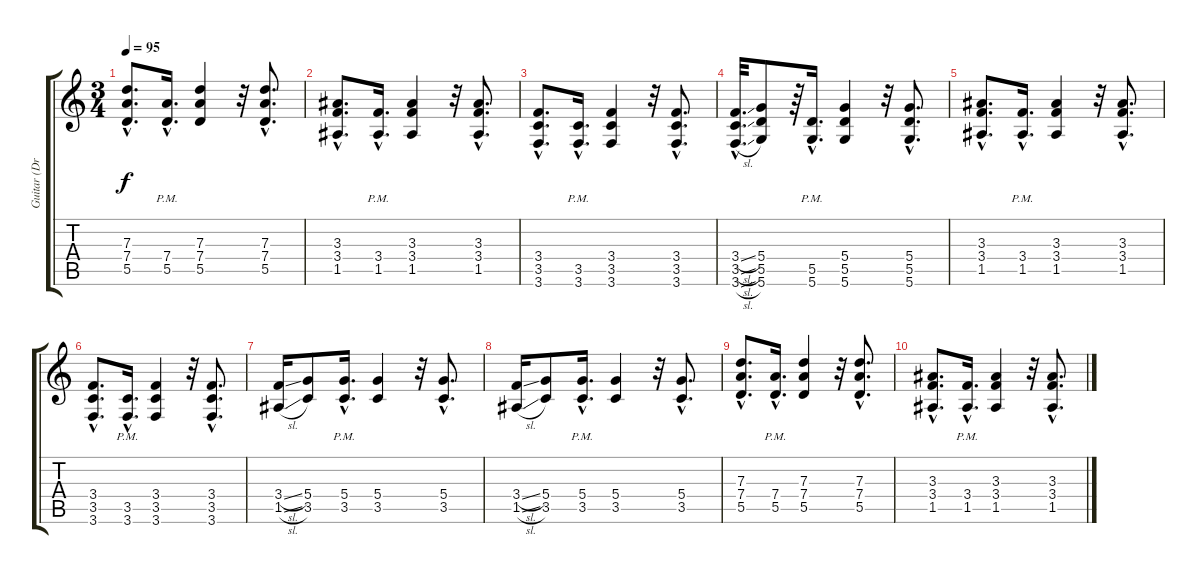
\track ("Guitar (Dropped D)" "Guitar (Dr") {instrument overdrivenguitar}
\staff {score tabs}
\tuning (E4 B3 G3 D3 A2 D2) {hide}
\ts (3 4)
\tempo 95
\clef g2
\ks c
(7.3{hac} 7.4{hac} 5.5{hac}).8{d dy f} (7.4{hac pm} 5.5{hac pm}).16{d} (7.3 7.4 5.5).4 r.32 (7.3{hac} 7.4{hac} 5.5{hac}).8{d} |
(3.3{hac} 3.4{hac} 1.5{hac}).8{d} (3.4{hac pm} 1.5{hac pm}).16{d} (3.3 3.4 1.5).4 r.32 (3.3{hac} 3.4{hac} 1.5{hac}).8{d} |
(3.4{hac} 3.5{hac} 3.6{hac}).8{d} (3.5{hac pm} 3.6{hac pm}).16{d} (3.4 3.5 3.6).4 r.32 (3.4{hac} 3.5{hac} 3.6{hac}).8{d} |
(3.4{sl hac} 3.5{sl hac} 3.6{sl hac}).32{d} (5.4 5.5 5.6).8 r.64 (5.5{hac pm} 5.6{hac pm}).16{d} (5.4 5.5 5.6).4 r.32 (5.4{hac} 5.5{hac} 5.6{hac}).8{d} |
(3.3{hac} 3.4{hac} 1.5{hac}).8{d} (3.4{hac pm} 1.5{hac pm}).16{d} (3.3 3.4 1.5).4 r.32 (3.3{hac} 3.4{hac} 1.5{hac}).8{d} |
(3.4{hac} 3.5{hac} 3.6{hac}).8{d} (3.5{hac pm} 3.6{hac pm}).16{d} (3.4 3.5 3.6).4 r.32 (3.4{hac} 3.5{hac} 3.6{hac}).8{d} |
(3.4{sl} 1.5{sl}).16 (5.4 3.5).8 (5.4{hac pm} 3.5{hac pm}).16{d} (5.4 3.5).4 r.32 (5.4{hac} 3.5{hac}).8{d} |
(3.4{sl} 1.5{sl}).16 (5.4 3.5).8 (5.4{hac pm} 3.5{hac pm}).16{d} (5.4 3.5).4 r.32 (5.4{hac} 3.5{hac}).8{d} |
(7.3{hac} 7.4{hac} 5.5{hac}).8{d} (7.4{hac pm} 5.5{hac pm}).16{d} (7.3 7.4 5.5).4 r.32 (7.3{hac} 7.4{hac} 5.5{hac}).8{d} |
(3.3{hac} 3.4{hac} 1.5{hac}).8{d} (3.4{hac pm} 1.5{hac pm}).16{d} (3.3 3.4 1.5).4 r.32 (3.3{hac} 3.4{hac} 1.5{hac}).8{d}
